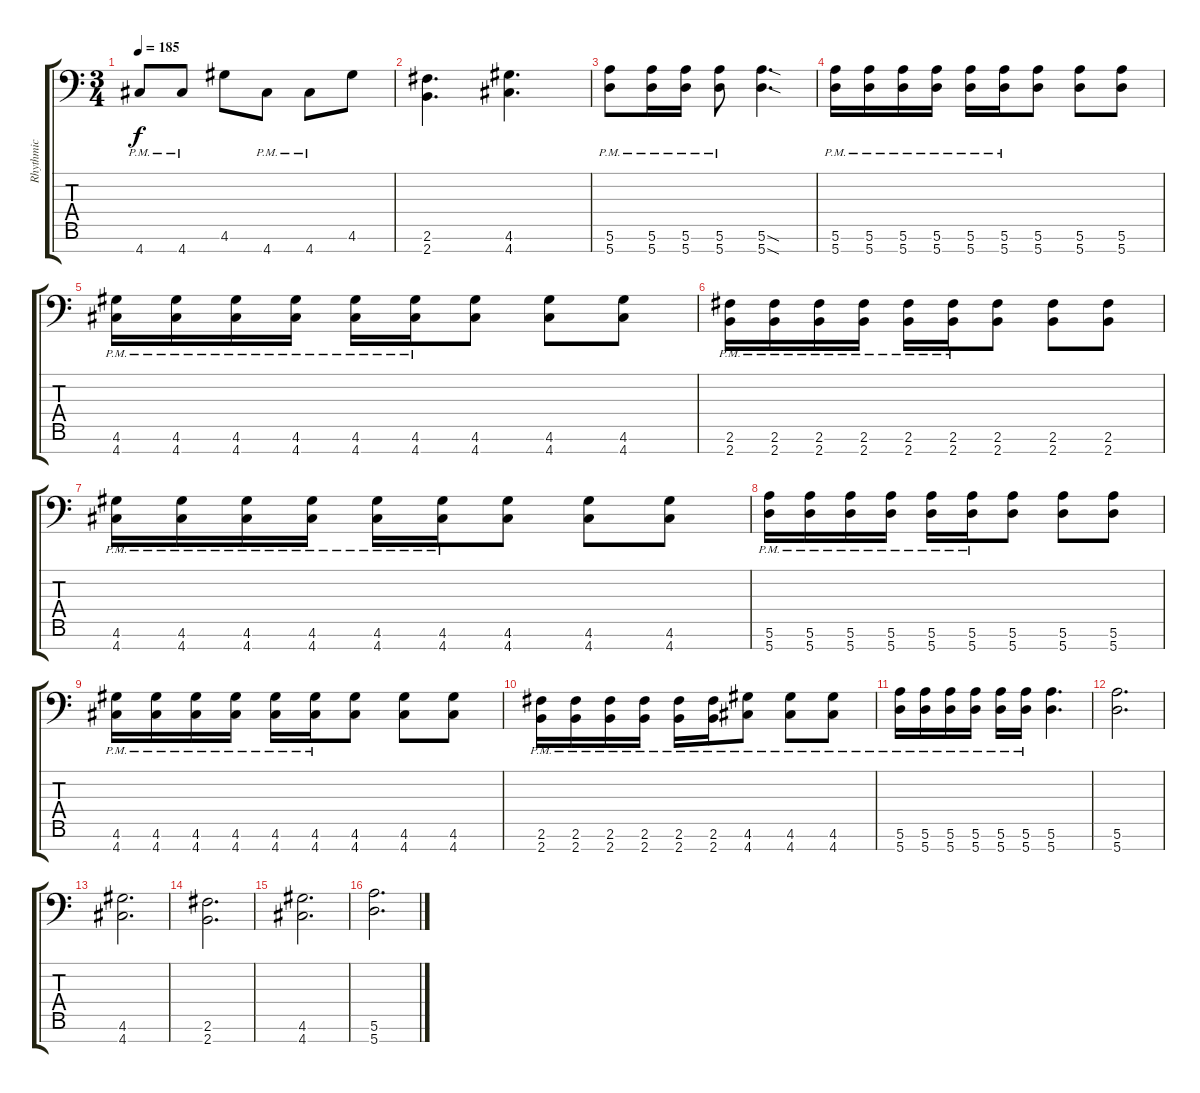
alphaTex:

\track ("Rhythmic" "Rhythmic") {instrument electricguitarjazz}
\staff {score tabs}
\tuning (E4 B3 G3 D3 A2 E2 A1) {hide}
\ts (3 4)
\tempo 185
\clef f4
\ks c
4.7{pm}.8{dy f} 4.7{pm}.8 4.6.8 4.7{pm}.8 4.7{pm}.8 4.6.8 |
(2.6 2.7).4{d} (4.6 4.7).4{d} |
(5.6{pm} 5.7{pm}).8 (5.6{pm} 5.7{pm}).16 (5.6{pm} 5.7{pm}).16 (5.6{pm} 5.7{pm}).8 (5.6{sod} 5.7{sod}).4{d} |
(5.6{pm} 5.7{pm}).16 (5.6{pm} 5.7{pm}).16 (5.6{pm} 5.7{pm}).16 (5.6{pm} 5.7{pm}).16 (5.6{pm} 5.7{pm}).16 (5.6{pm} 5.7{pm}).16 (5.6 5.7).8 (5.6 5.7).8 (5.6 5.7).8 |
(4.6{pm} 4.7{pm}).16 (4.6{pm} 4.7{pm}).16 (4.6{pm} 4.7{pm}).16 (4.6{pm} 4.7{pm}).16 (4.6{pm} 4.7{pm}).16 (4.6{pm} 4.7{pm}).16 (4.6 4.7).8 (4.6 4.7).8 (4.6 4.7).8 |
(2.6{pm} 2.7{pm}).16 (2.6{pm} 2.7{pm}).16 (2.6{pm} 2.7{pm}).16 (2.6{pm} 2.7{pm}).16 (2.6{pm} 2.7{pm}).16 (2.6{pm} 2.7{pm}).16 (2.6 2.7).8 (2.6 2.7).8 (2.6 2.7).8 |
(4.6{pm} 4.7{pm}).16 (4.6{pm} 4.7{pm}).16 (4.6{pm} 4.7{pm}).16 (4.6{pm} 4.7{pm}).16 (4.6{pm} 4.7{pm}).16 (4.6{pm} 4.7{pm}).16 (4.6 4.7).8 (4.6 4.7).8 (4.6 4.7).8 |
(5.6{pm} 5.7{pm}).16 (5.6{pm} 5.7{pm}).16 (5.6{pm} 5.7{pm}).16 (5.6{pm} 5.7{pm}).16 (5.6{pm} 5.7{pm}).16 (5.6{pm} 5.7{pm}).16 (5.6 5.7).8 (5.6 5.7).8 (5.6 5.7).8 |
(4.6{pm} 4.7{pm}).16 (4.6{pm} 4.7{pm}).16 (4.6{pm} 4.7{pm}).16 (4.6{pm} 4.7{pm}).16 (4.6{pm} 4.7{pm}).16 (4.6{pm} 4.7{pm}).16 (4.6 4.7).8 (4.6 4.7).8 (4.6 4.7).8 |
(2.6{pm} 2.7{pm}).16 (2.6{pm} 2.7{pm}).16 (2.6{pm} 2.7{pm}).16 (2.6{pm} 2.7{pm}).16 (2.6{pm} 2.7{pm}).16 (2.6{pm} 2.7{pm}).16 (4.6{pm} 4.7{pm}).8 (4.6{pm} 4.7{pm}).8 (4.6{pm} 4.7{pm}).8 |
(5.6{pm} 5.7{pm}).16 (5.6{pm} 5.7{pm}).16 (5.6{pm} 5.7{pm}).16 (5.6{pm} 5.7{pm}).16 (5.6{pm} 5.7{pm}).16 (5.6{pm} 5.7{pm}).16 (5.6 5.7).4{d} |
(5.6 5.7).2{d} |
(4.6 4.7).2{d} |
(2.6 2.7).2{d} |
(4.6 4.7).2{d} |
(5.6 5.7).2{d}
